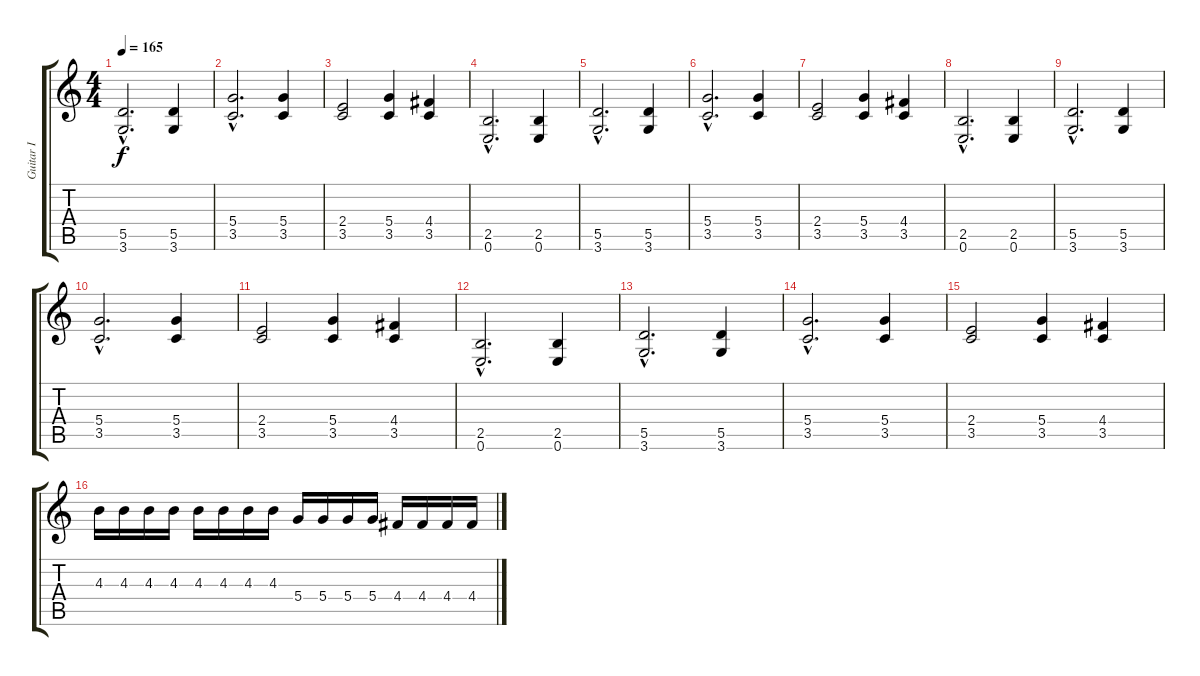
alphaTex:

\track ("Guitar I" "Guitar I") {instrument distortionguitar}
\staff {score tabs}
\tuning (E4 B3 G3 D3 A2 E2) {hide}
\ts (4 4)
\tempo 165
\clef g2
\ks c
(5.5{hac} 3.6{hac}).2{d dy f} (5.5 3.6).4 |
(5.4{hac} 3.5{hac}).2{d} (5.4 3.5).4 |
(2.4 3.5).2 (5.4 3.5).4 (4.4 3.5).4 |
(2.5{hac} 0.6{hac}).2{d} (2.5 0.6).4 |
(5.5{hac} 3.6{hac}).2{d} (5.5 3.6).4 |
(5.4{hac} 3.5{hac}).2{d} (5.4 3.5).4 |
(2.4 3.5).2 (5.4 3.5).4 (4.4 3.5).4 |
(2.5{hac} 0.6{hac}).2{d} (2.5 0.6).4 |
(5.5{hac} 3.6{hac}).2{d} (5.5 3.6).4 |
(5.4{hac} 3.5{hac}).2{d} (5.4 3.5).4 |
(2.4 3.5).2 (5.4 3.5).4 (4.4 3.5).4 |
(2.5{hac} 0.6{hac}).2{d} (2.5 0.6).4 |
(5.5{hac} 3.6{hac}).2{d} (5.5 3.6).4 |
(5.4{hac} 3.5{hac}).2{d} (5.4 3.5).4 |
(2.4 3.5).2 (5.4 3.5).4 (4.4 3.5).4 |
4.3.16 4.3.16 4.3.16 4.3.16 4.3.16 4.3.16 4.3.16 4.3.16 5.4.16 5.4.16 5.4.16 5.4.16 4.4.16 4.4.16 4.4.16 4.4.16
